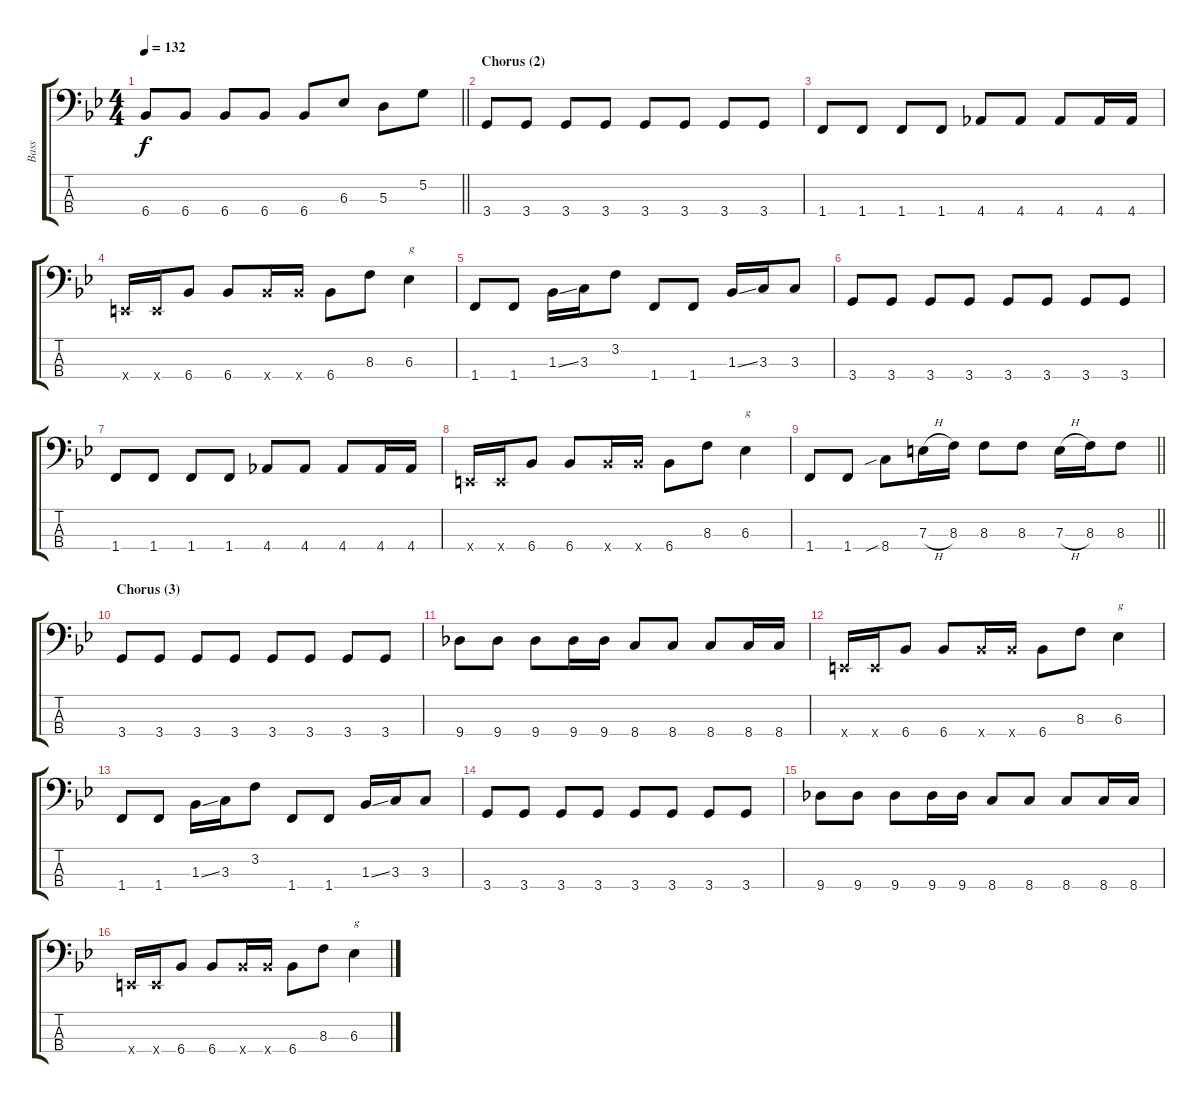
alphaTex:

\track ("Bass" "Bass") {instrument electricbasspick}
\staff {score tabs}
\tuning (G2 D2 A1 E1) {hide}
\ts (4 4)
\tempo 132
\clef f4
\barLineRight lightlight
\ks bb
6.4.8{dy f} 6.4.8 6.4.8 6.4.8 6.4.8 6.3.8 5.3.8 5.2.8 |
\section ("" "Chorus (2)")
3.4.8 3.4.8 3.4.8 3.4.8 3.4.8 3.4.8 3.4.8 3.4.8 |
1.4.8 1.4.8 1.4.8 1.4.8 4.4.8 4.4.8 4.4.8 4.4.16 4.4.16 |
0.4{x}.16 0.4{x}.16 6.4.8 6.4.8 6.4{x}.16 6.4{x}.16 6.4.8 8.3.8 6.3.4{txt "g"} |
1.4.8 1.4.8 1.3{ss}.16 3.3.16 3.2.8 1.4.8 1.4.8 1.3{ss}.16 3.3.16 3.3.8 |
3.4.8 3.4.8 3.4.8 3.4.8 3.4.8 3.4.8 3.4.8 3.4.8 |
1.4.8 1.4.8 1.4.8 1.4.8 4.4.8 4.4.8 4.4.8 4.4.16 4.4.16 |
0.4{x}.16 0.4{x}.16 6.4.8 6.4.8 6.4{x}.16 6.4{x}.16 6.4.8 8.3.8 6.3.4{txt "g"} |
\barLineRight lightlight
1.4.8 1.4.8 8.4{sib}.8 7.3{h}.16 8.3.16 8.3.8 8.3.8 7.3{h}.16 8.3.16 8.3.8 |
\section ("" "Chorus (3)")
3.4.8 3.4.8 3.4.8 3.4.8 3.4.8 3.4.8 3.4.8 3.4.8 |
9.4.8 9.4.8 9.4.8 9.4.16 9.4.16 8.4.8 8.4.8 8.4.8 8.4.16 8.4.16 |
0.4{x}.16 0.4{x}.16 6.4.8 6.4.8 6.4{x}.16 6.4{x}.16 6.4.8 8.3.8 6.3.4{txt "g"} |
1.4.8 1.4.8 1.3{ss}.16 3.3.16 3.2.8 1.4.8 1.4.8 1.3{ss}.16 3.3.16 3.3.8 |
3.4.8 3.4.8 3.4.8 3.4.8 3.4.8 3.4.8 3.4.8 3.4.8 |
9.4.8 9.4.8 9.4.8 9.4.16 9.4.16 8.4.8 8.4.8 8.4.8 8.4.16 8.4.16 |
0.4{x}.16 0.4{x}.16 6.4.8 6.4.8 6.4{x}.16 6.4{x}.16 6.4.8 8.3.8 6.3.4{txt "g"}
